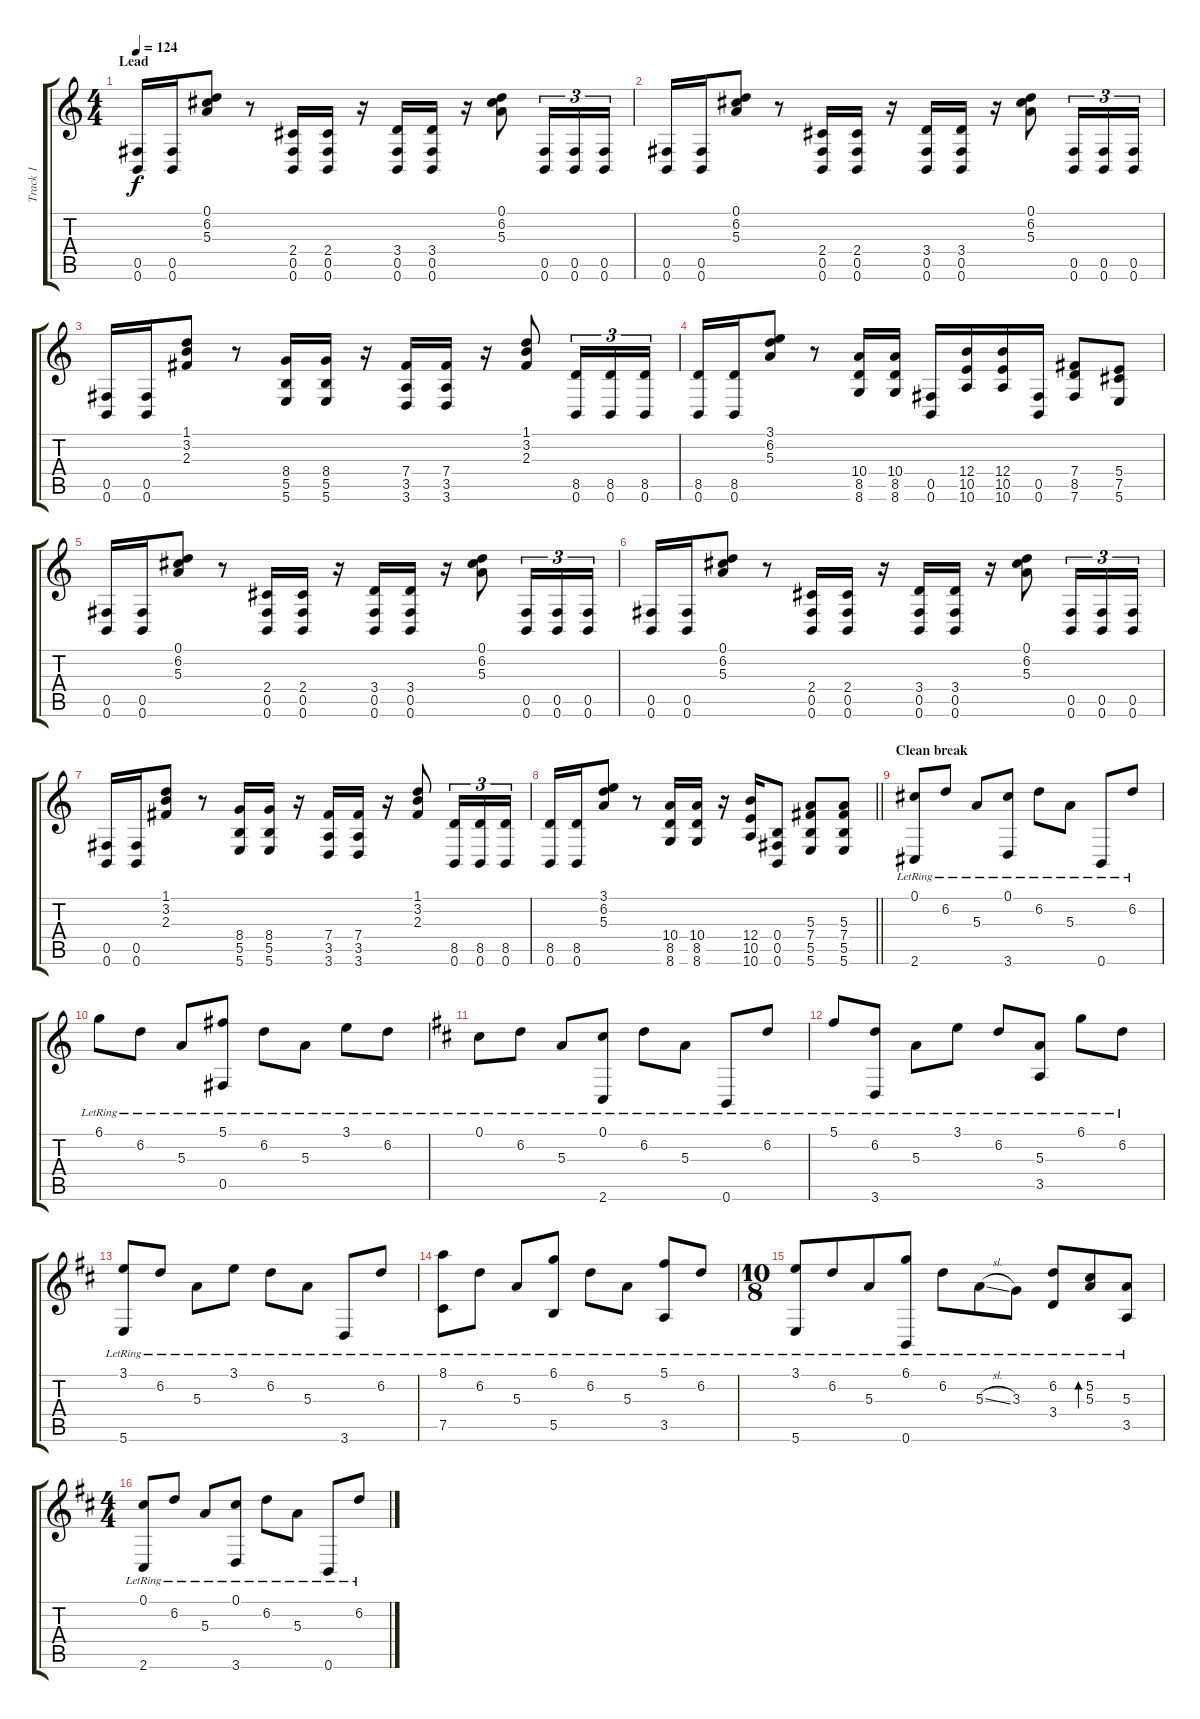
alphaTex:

\track ("Track 1" "Track 1") {instrument distortionguitar}
\staff {score tabs}
\tuning (Db4 Ab3 E3 B2 Gb2 B1) {hide}
\ts (4 4)
\section ("" "Lead")
\tempo 124
\clef g2
\ks c
(0.5 0.6).16{dy f} (0.5 0.6).16 (0.1 6.2 5.3).8 r.8 (2.4 0.5 0.6).16 (2.4 0.5 0.6).16 r.16 (3.4 0.5 0.6).16 (3.4 0.5 0.6).16 r.16 (0.1 6.2 5.3).8 (0.5 0.6).16{tu (3 2)} (0.5 0.6).16{tu (3 2)} (0.5 0.6).16{tu (3 2)} |
(0.5 0.6).16 (0.5 0.6).16 (0.1 6.2 5.3).8 r.8 (2.4 0.5 0.6).16 (2.4 0.5 0.6).16 r.16 (3.4 0.5 0.6).16 (3.4 0.5 0.6).16 r.16 (0.1 6.2 5.3).8 (0.5 0.6).16{tu (3 2)} (0.5 0.6).16{tu (3 2)} (0.5 0.6).16{tu (3 2)} |
(0.5 0.6).16 (0.5 0.6).16 (1.1 3.2 2.3).8 r.8 (8.4 5.5 5.6).16 (8.4 5.5 5.6).16 r.16 (7.4 3.5 3.6).16 (7.4 3.5 3.6).16 r.16 (1.1 3.2 2.3).8 (8.5 0.6).16{tu (3 2)} (8.5 0.6).16{tu (3 2)} (8.5 0.6).16{tu (3 2)} |
(8.5 0.6).16 (8.5 0.6).16 (3.1 6.2 5.3).8 r.8 (10.4 8.5 8.6).16 (10.4 8.5 8.6).16 (0.5 0.6).16 (12.4 10.5 10.6).16 (12.4 10.5 10.6).16 (0.5 0.6).16 (7.4 8.5 7.6).8 (5.4 7.5 5.6).8 |
(0.5 0.6).16 (0.5 0.6).16 (0.1 6.2 5.3).8 r.8 (2.4 0.5 0.6).16 (2.4 0.5 0.6).16 r.16 (3.4 0.5 0.6).16 (3.4 0.5 0.6).16 r.16 (0.1 6.2 5.3).8 (0.5 0.6).16{tu (3 2)} (0.5 0.6).16{tu (3 2)} (0.5 0.6).16{tu (3 2)} |
(0.5 0.6).16 (0.5 0.6).16 (0.1 6.2 5.3).8 r.8 (2.4 0.5 0.6).16 (2.4 0.5 0.6).16 r.16 (3.4 0.5 0.6).16 (3.4 0.5 0.6).16 r.16 (0.1 6.2 5.3).8 (0.5 0.6).16{tu (3 2)} (0.5 0.6).16{tu (3 2)} (0.5 0.6).16{tu (3 2)} |
(0.5 0.6).16 (0.5 0.6).16 (1.1 3.2 2.3).8 r.8 (8.4 5.5 5.6).16 (8.4 5.5 5.6).16 r.16 (7.4 3.5 3.6).16 (7.4 3.5 3.6).16 r.16 (1.1 3.2 2.3).8 (8.5 0.6).16{tu (3 2)} (8.5 0.6).16{tu (3 2)} (8.5 0.6).16{tu (3 2)} |
\barLineRight lightlight
(8.5 0.6).16 (8.5 0.6).16 (3.1 6.2 5.3).8 r.8 (10.4 8.5 8.6).16 (10.4 8.5 8.6).16 r.16 (12.4 10.5 10.6).16 (0.4 0.5 0.6).8 (5.3 7.4 5.5 5.6).8 (5.3 7.4 5.5 5.6).8 |
\section ("" "Clean break")
(0.1{lr} 2.6{lr}).8{instrument electricguitarjazz} 6.2{lr}.8 5.3{lr}.8 (0.1{lr} 3.6{lr}).8 6.2{lr}.8 5.3{lr}.8 0.6{lr}.8 6.2{lr}.8 |
6.1{lr}.8 6.2{lr}.8 5.3{lr}.8 (5.1{lr} 0.5{lr}).8 6.2{lr}.8 5.3{lr}.8 3.1{lr}.8 6.2{lr}.8 |
\ks bminor
0.1{lr}.8 6.2{lr}.8 5.3{lr}.8 (0.1{lr} 2.6{lr}).8 6.2{lr}.8 5.3{lr}.8 0.6{lr}.8 6.2{lr}.8 |
5.1{lr}.8 (6.2{lr} 3.6{lr}).8 5.3{lr}.8 3.1{lr}.8 6.2{lr}.8 (5.3{lr} 3.5{lr}).8 6.1{lr}.8 6.2{lr}.8 |
(3.1{lr} 5.6{lr}).8 6.2{lr}.8 5.3{lr}.8 3.1{lr}.8 6.2{lr}.8 5.3{lr}.8 3.6{lr}.8 6.2{lr}.8 |
(8.1{lr} 7.5{lr}).8 6.2{lr}.8 5.3{lr}.8 (6.1{lr} 5.5{lr}).8 6.2{lr}.8 5.3{lr}.8 (5.1{lr} 3.5{lr}).8 6.2{lr}.8 |
\ts (10 8)
(3.1{lr} 5.6{lr}).8 6.2{lr}.8 5.3{lr}.8 (6.1{lr} 0.6{lr}).8 6.2{lr}.8 5.3{sl lr}.8 3.3{lr}.8 (6.2{lr} 3.4{lr}).8 (5.2{lr} 5.3{lr}).8{bd 60} (5.3{lr} 3.5{lr}).8 |
\ts (4 4)
(0.1{lr} 2.6{lr}).8{instrument electricguitarjazz} 6.2{lr}.8 5.3{lr}.8 (0.1{lr} 3.6{lr}).8 6.2{lr}.8 5.3{lr}.8 0.6{lr}.8 6.2{lr}.8
